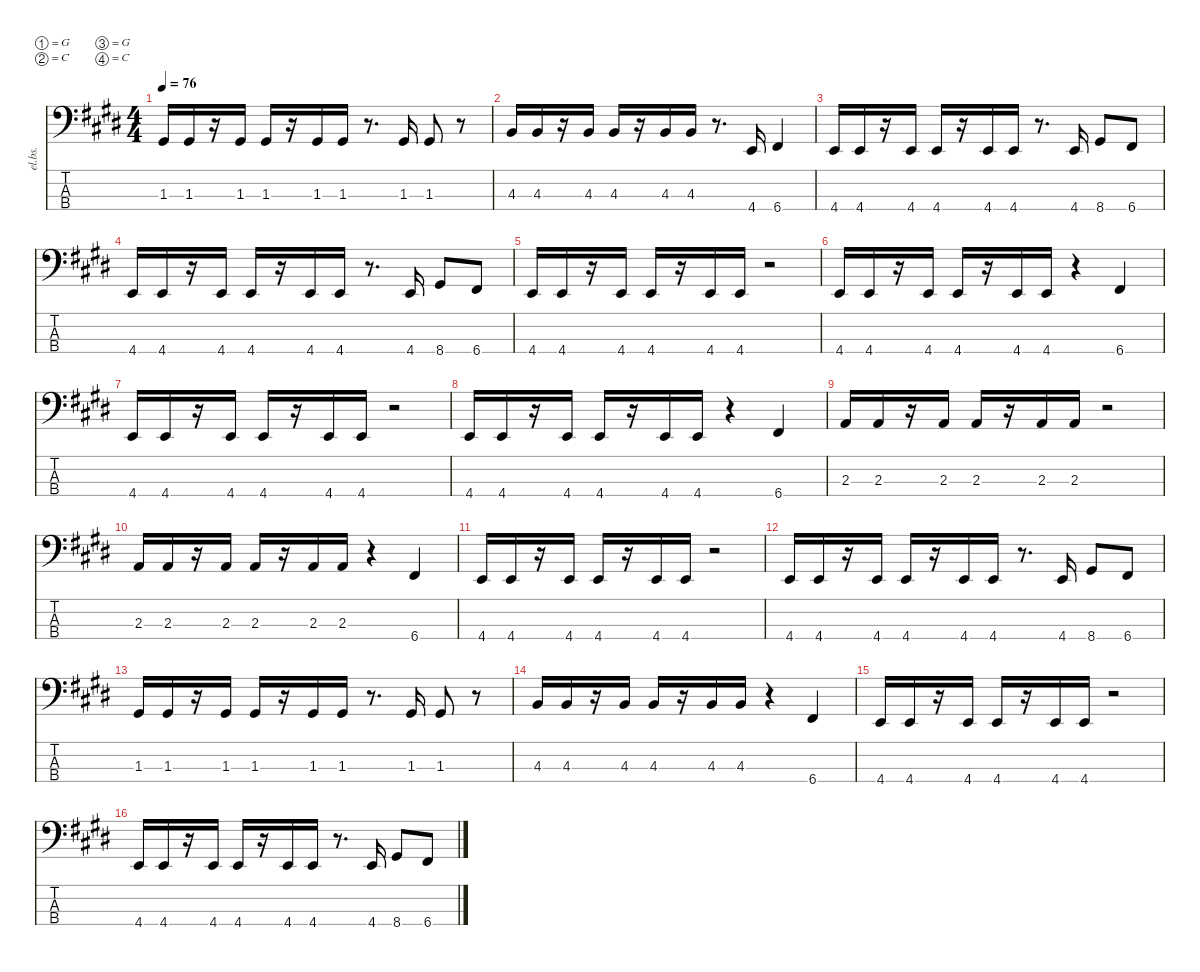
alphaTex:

\defaultSystemsLayout 4
\hideDynamics
\bracketExtendMode nobrackets
\otherSystemsTrackNameOrientation horizontal
\track ("Bass" "el.bs.") {defaultSystemsLayout 8 instrument electricbassfinger}
\staff {score tabs}
\tuning (G2 C2 G1 C1)
\ts (4 4)
\tempo 76
\clef f4
\ks e
1.3{acc #}.16{dy f beam Up} 1.3{acc #}.16{beam Up} r.16{beam Up} 1.3{acc #}.16{beam Up} 1.3{acc #}.16{beam Up} r.16{beam Up} 1.3{acc #}.16{beam Up} 1.3{acc #}.16{beam Up} r.8{d beam Up} 1.3{acc #}.16{beam Up} 1.3{acc #}.8{beam Up} r.8{beam Up} |
4.3{acc forcenatural}.16{beam Up} 4.3{acc forcenatural}.16{beam Up} r.16{beam Up} 4.3{acc forcenatural}.16{beam Up} 4.3{acc forcenatural}.16{beam Up} r.16{beam Up} 4.3{acc forcenatural}.16{beam Up} 4.3{acc forcenatural}.16{beam Up} r.8{d beam Up} 4.4{acc forcenatural}.16{beam Up} 6.4{acc #}.4{beam Up} |
4.4{acc forcenatural}.16{beam Up} 4.4{acc forcenatural}.16{beam Up} r.16{beam Up} 4.4{acc forcenatural}.16{beam Up} 4.4{acc forcenatural}.16{beam Up} r.16{beam Up} 4.4{acc forcenatural}.16{beam Up} 4.4{acc forcenatural}.16{beam Up} r.8{d beam Up} 4.4{acc forcenatural}.16{beam Up} 8.4{acc #}.8{beam Up} 6.4{acc #}.8{beam Up} |
4.4{acc forcenatural}.16{beam Up} 4.4{acc forcenatural}.16{beam Up} r.16{beam Up} 4.4{acc forcenatural}.16{beam Up} 4.4{acc forcenatural}.16{beam Up} r.16{beam Up} 4.4{acc forcenatural}.16{beam Up} 4.4{acc forcenatural}.16{beam Up} r.8{d beam Up} 4.4{acc forcenatural}.16{beam Up} 8.4{acc #}.8{beam Up} 6.4{acc #}.8{beam Up} |
4.4{acc forcenatural}.16{beam Up} 4.4{acc forcenatural}.16{beam Up} r.16{beam Up} 4.4{acc forcenatural}.16{beam Up} 4.4{acc forcenatural}.16{beam Up} r.16{beam Up} 4.4{acc forcenatural}.16{beam Up} 4.4{acc forcenatural}.16{beam Up} r.2{beam Up} |
4.4{acc forcenatural}.16{beam Up} 4.4{acc forcenatural}.16{beam Up} r.16{beam Up} 4.4{acc forcenatural}.16{beam Up} 4.4{acc forcenatural}.16{beam Up} r.16{beam Up} 4.4{acc forcenatural}.16{beam Up} 4.4{acc forcenatural}.16{beam Up} r.4{beam Up} 6.4{acc #}.4{beam Up} |
4.4{acc forcenatural}.16{beam Up} 4.4{acc forcenatural}.16{beam Up} r.16{beam Up} 4.4{acc forcenatural}.16{beam Up} 4.4{acc forcenatural}.16{beam Up} r.16{beam Up} 4.4{acc forcenatural}.16{beam Up} 4.4{acc forcenatural}.16{beam Up} r.2{beam Up} |
4.4{acc forcenatural}.16{beam Up} 4.4{acc forcenatural}.16{beam Up} r.16{beam Up} 4.4{acc forcenatural}.16{beam Up} 4.4{acc forcenatural}.16{beam Up} r.16{beam Up} 4.4{acc forcenatural}.16{beam Up} 4.4{acc forcenatural}.16{beam Up} r.4{beam Up} 6.4{acc #}.4{beam Up} |
2.3{acc forcenatural}.16{beam Up} 2.3{acc forcenatural}.16{beam Up} r.16{beam Up} 2.3{acc forcenatural}.16{beam Up} 2.3{acc forcenatural}.16{beam Up} r.16{beam Up} 2.3{acc forcenatural}.16{beam Up} 2.3{acc forcenatural}.16{beam Up} r.2{beam Up} |
2.3{acc forcenatural}.16{beam Up} 2.3{acc forcenatural}.16{beam Up} r.16{beam Up} 2.3{acc forcenatural}.16{beam Up} 2.3{acc forcenatural}.16{beam Up} r.16{beam Up} 2.3{acc forcenatural}.16{beam Up} 2.3{acc forcenatural}.16{beam Up} r.4{beam Up} 6.4{acc #}.4{beam Up} |
4.4{acc forcenatural}.16{beam Up} 4.4{acc forcenatural}.16{beam Up} r.16{beam Up} 4.4{acc forcenatural}.16{beam Up} 4.4{acc forcenatural}.16{beam Up} r.16{beam Up} 4.4{acc forcenatural}.16{beam Up} 4.4{acc forcenatural}.16{beam Up} r.2{beam Up} |
4.4{acc forcenatural}.16{beam Up} 4.4{acc forcenatural}.16{beam Up} r.16{beam Up} 4.4{acc forcenatural}.16{beam Up} 4.4{acc forcenatural}.16{beam Up} r.16{beam Up} 4.4{acc forcenatural}.16{beam Up} 4.4{acc forcenatural}.16{beam Up} r.8{d beam Up} 4.4{acc forcenatural}.16{beam Up} 8.4{acc #}.8{beam Up} 6.4{acc #}.8{beam Up} |
1.3{acc #}.16{beam Up} 1.3{acc #}.16{beam Up} r.16{beam Up} 1.3{acc #}.16{beam Up} 1.3{acc #}.16{beam Up} r.16{beam Up} 1.3{acc #}.16{beam Up} 1.3{acc #}.16{beam Up} r.8{d beam Up} 1.3{acc #}.16{beam Up} 1.3{acc #}.8{beam Up} r.8{beam Up} |
4.3{acc forcenatural}.16{beam Up} 4.3{acc forcenatural}.16{beam Up} r.16{beam Up} 4.3{acc forcenatural}.16{beam Up} 4.3{acc forcenatural}.16{beam Up} r.16{beam Up} 4.3{acc forcenatural}.16{beam Up} 4.3{acc forcenatural}.16{beam Up} r.4{beam Up} 6.4{acc #}.4{beam Up} |
4.4{acc forcenatural}.16{beam Up} 4.4{acc forcenatural}.16{beam Up} r.16{beam Up} 4.4{acc forcenatural}.16{beam Up} 4.4{acc forcenatural}.16{beam Up} r.16{beam Up} 4.4{acc forcenatural}.16{beam Up} 4.4{acc forcenatural}.16{beam Up} r.2{beam Up} |
4.4{acc forcenatural}.16{beam Up} 4.4{acc forcenatural}.16{beam Up} r.16{beam Up} 4.4{acc forcenatural}.16{beam Up} 4.4{acc forcenatural}.16{beam Up} r.16{beam Up} 4.4{acc forcenatural}.16{beam Up} 4.4{acc forcenatural}.16{beam Up} r.8{d beam Up} 4.4{acc forcenatural}.16{beam Up} 8.4{acc #}.8{beam Up} 6.4{acc #}.8{beam Up}
